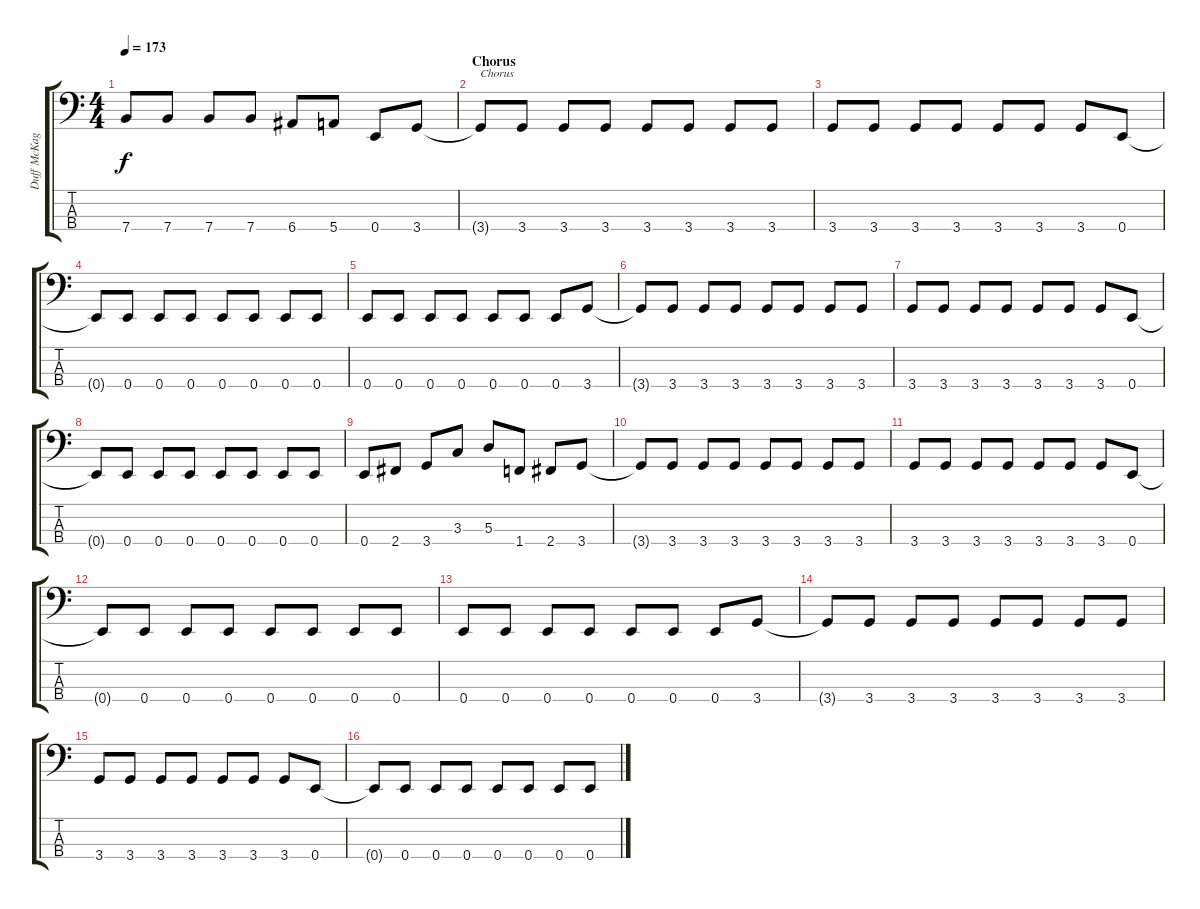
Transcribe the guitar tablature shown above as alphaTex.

\track ("Duff McKagan" "Duff McKag") {instrument electricbasspick}
\staff {score tabs}
\tuning (G2 D2 A1 E1) {hide}
\ts (4 4)
\tempo 173
\clef f4
\ks c
7.4.8{dy f} 7.4.8 7.4.8 7.4.8 6.4.8 5.4.8 0.4.8 3.4.8 |
\section ("" "Chorus")
3.4{t}.8{txt "Chorus"} 3.4.8 3.4.8 3.4.8 3.4.8 3.4.8 3.4.8 3.4.8 |
3.4.8 3.4.8 3.4.8 3.4.8 3.4.8 3.4.8 3.4.8 0.4.8 |
0.4{t}.8 0.4.8 0.4.8 0.4.8 0.4.8 0.4.8 0.4.8 0.4.8 |
0.4.8 0.4.8 0.4.8 0.4.8 0.4.8 0.4.8 0.4.8 3.4.8 |
3.4{t}.8 3.4.8 3.4.8 3.4.8 3.4.8 3.4.8 3.4.8 3.4.8 |
3.4.8 3.4.8 3.4.8 3.4.8 3.4.8 3.4.8 3.4.8 0.4.8 |
0.4{t}.8 0.4.8 0.4.8 0.4.8 0.4.8 0.4.8 0.4.8 0.4.8 |
0.4.8 2.4.8 3.4.8 3.3.8 5.3.8 1.4.8 2.4.8 3.4.8 |
3.4{t}.8 3.4.8 3.4.8 3.4.8 3.4.8 3.4.8 3.4.8 3.4.8 |
3.4.8 3.4.8 3.4.8 3.4.8 3.4.8 3.4.8 3.4.8 0.4.8 |
0.4{t}.8 0.4.8 0.4.8 0.4.8 0.4.8 0.4.8 0.4.8 0.4.8 |
0.4.8 0.4.8 0.4.8 0.4.8 0.4.8 0.4.8 0.4.8 3.4.8 |
3.4{t}.8 3.4.8 3.4.8 3.4.8 3.4.8 3.4.8 3.4.8 3.4.8 |
3.4.8 3.4.8 3.4.8 3.4.8 3.4.8 3.4.8 3.4.8 0.4.8 |
0.4{t}.8 0.4.8 0.4.8 0.4.8 0.4.8 0.4.8 0.4.8 0.4.8
